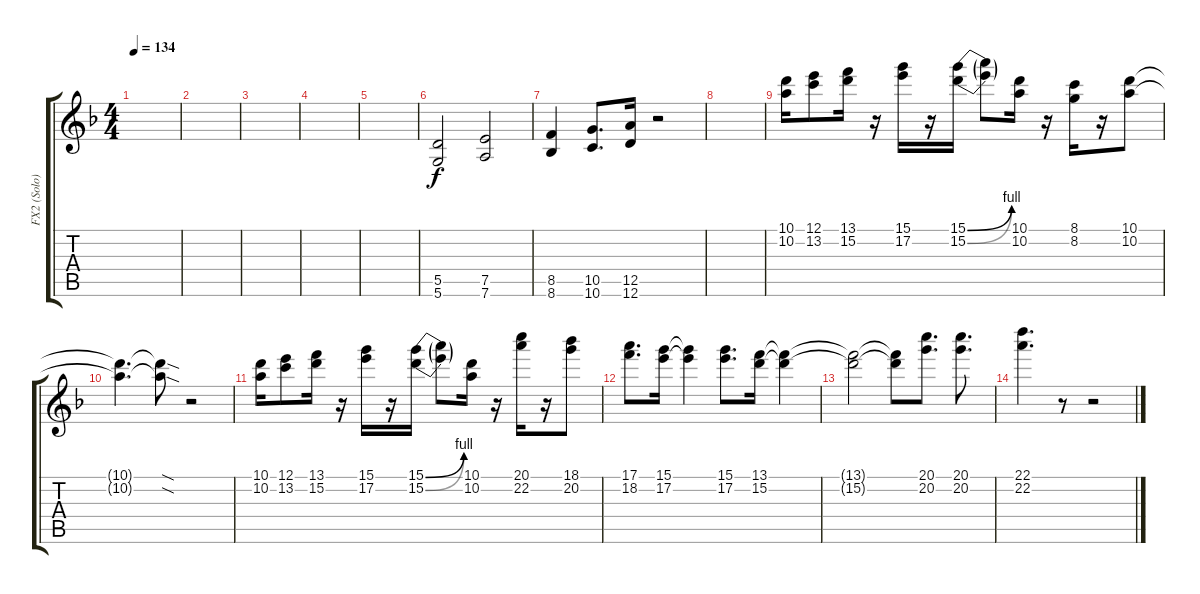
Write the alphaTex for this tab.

\track ("FX2 (Solo)" "FX2 (Solo)") {instrument acousticguitarsteel}
\staff {score tabs}
\tuning (E4 B3 G3 D3 A2 D2) {hide}
\ts (4 4)
\tempo 134
\clef g2
\ks f
|
|
|
|
|
(5.5 5.6).2 (7.5 7.6).2 |
(8.5 8.6).4 (10.5 10.6).8{d} (12.5 12.6).16 r.2 |
|
(10.1 10.2).16{volume 9 instrument distortionguitar} (12.1 13.2).8 (13.1 15.2).16 r.16 (15.1 17.2).16 r.16 (15.1{be (bend 0 0 60 4)} 15.2{be (bend 0 0 60 4)}).16 (15.1{t} 15.2{t}).8 (10.1 10.2).16 r.16 (8.1 8.2).16 r.16 (10.1 10.2).8 |
(10.1{t} 10.2{t}).4{d} (10.1{sod t} 10.2{sod t}).8 r.2 |
(10.1 10.2).16 (12.1 13.2).8 (13.1 15.2).16 r.16 (15.1 17.2).16 r.16 (15.1{be (bend 0 0 60 4)} 15.2{be (bend 0 0 60 4)}).16 (15.1{t} 15.2{t}).8 (10.1 10.2).16 r.16 (20.1 22.2).16 r.16 (18.1 20.2).8 |
(17.1 18.2).8{d} (15.1 17.2).16 (15.1{t} 17.2{t}).4 (15.1 17.2).8{d} (13.1 15.2).16 (13.1{t} 15.2{t}).4 |
(13.1{t} 15.2{t}).2 (13.1{t} 15.2{t}).8 (20.1 20.2).8{d} (20.1 20.2).8{d} |
(22.1 22.2).4{d} r.8 r.2
